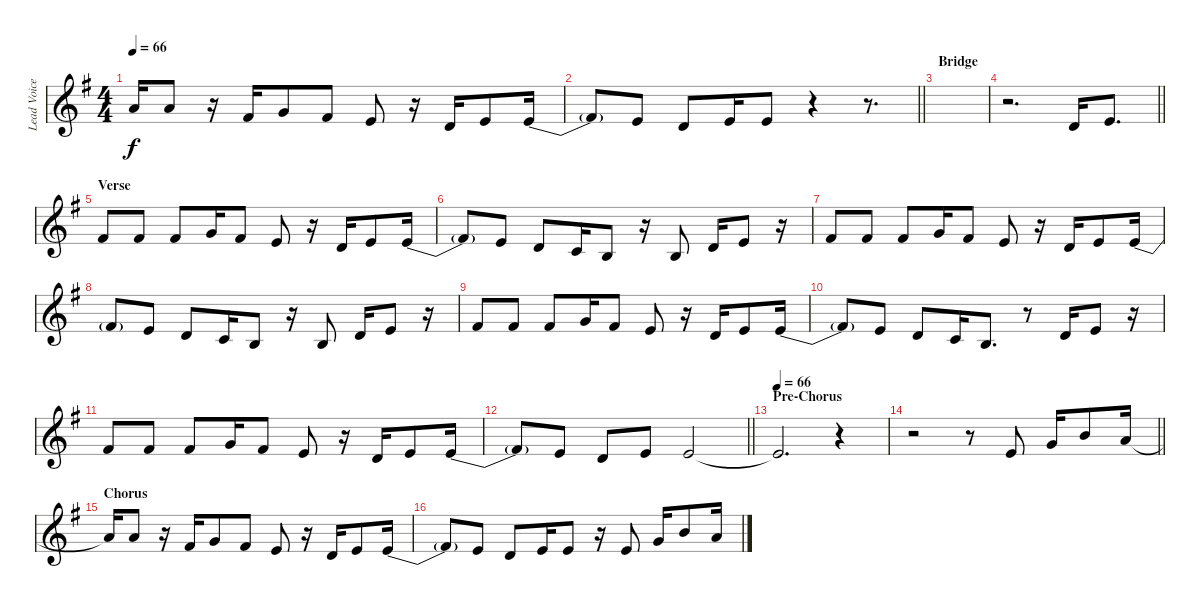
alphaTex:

\track ("Lead Voice" "Lead Voice") {instrument lead2sawtooth}
\staff {score}
\tuning (E4 B3 G3 D3 A2 D2) {hide}
\ts (4 4)
\tempo 66
\clef g2
\ks g
5.1{t}.16{dy f} 5.1.8 r.16 2.1.16 3.1.8 2.1.8 5.2.8 r.16 3.2.16 5.2.8 0.1{be (bend 0 0 60 4)}.16 |
\barLineRight lightlight
0.1{t}.8 5.2.8 3.2.8 5.2.16 5.2.8 r.4 r.8{d} |
\section ("" "Bridge")
|
\barLineRight lightlight
r.2{d} 3.2.16 5.2.8{d} |
\section ("" "Verse")
2.1.8 2.1.8 2.1.8 3.1.16 2.1.8 5.2.8 r.16 3.2.16 5.2.8 0.1{be (bend 0 0 60 4)}.16 |
0.1{t}.8 5.2.8 3.2.8 1.2.16 0.2.8 r.16 0.2.8 3.2.16 5.2.8 r.16 |
2.1.8 2.1.8 2.1.8 3.1.16 2.1.8 5.2.8 r.16 3.2.16 5.2.8 0.1{be (bend 0 0 60 4)}.16 |
0.1{t}.8 5.2.8 3.2.8 1.2.16 0.2.8 r.16 0.2.8 3.2.16 5.2.8 r.16 |
2.1.8 2.1.8 2.1.8 3.1.16 2.1.8 5.2.8 r.16 3.2.16 5.2.8 0.1{be (bend 0 0 60 4)}.16 |
0.1{t}.8 5.2.8 3.2.8 1.2.16 0.2.8{d} r.8 3.2.16 5.2.8 r.16 |
2.1.8 2.1.8 2.1.8 3.1.16 2.1.8 5.2.8 r.16 3.2.16 5.2.8 0.1{be (bend 0 0 60 4)}.16 |
\barLineRight lightlight
0.1{t}.8 5.2.8 3.2.8 5.2.8 5.2.2 |
\section ("" "Pre-Chorus")
\tempo 66
5.2{t}.2{d} r.4 |
\barLineRight lightlight
r.2 r.8 5.2.8 3.1.16 7.1.8 5.1.16 |
\section ("" "Chorus")
5.1{t}.16 5.1.8 r.16 2.1.16 3.1.8 2.1.8 5.2.8 r.16 3.2.16 5.2.8 0.1{be (bend 0 0 60 4)}.16 |
0.1{t}.8 5.2.8 3.2.8 5.2.16 5.2.8 r.16 5.2.8 3.1.16 7.1.8 5.1.16
